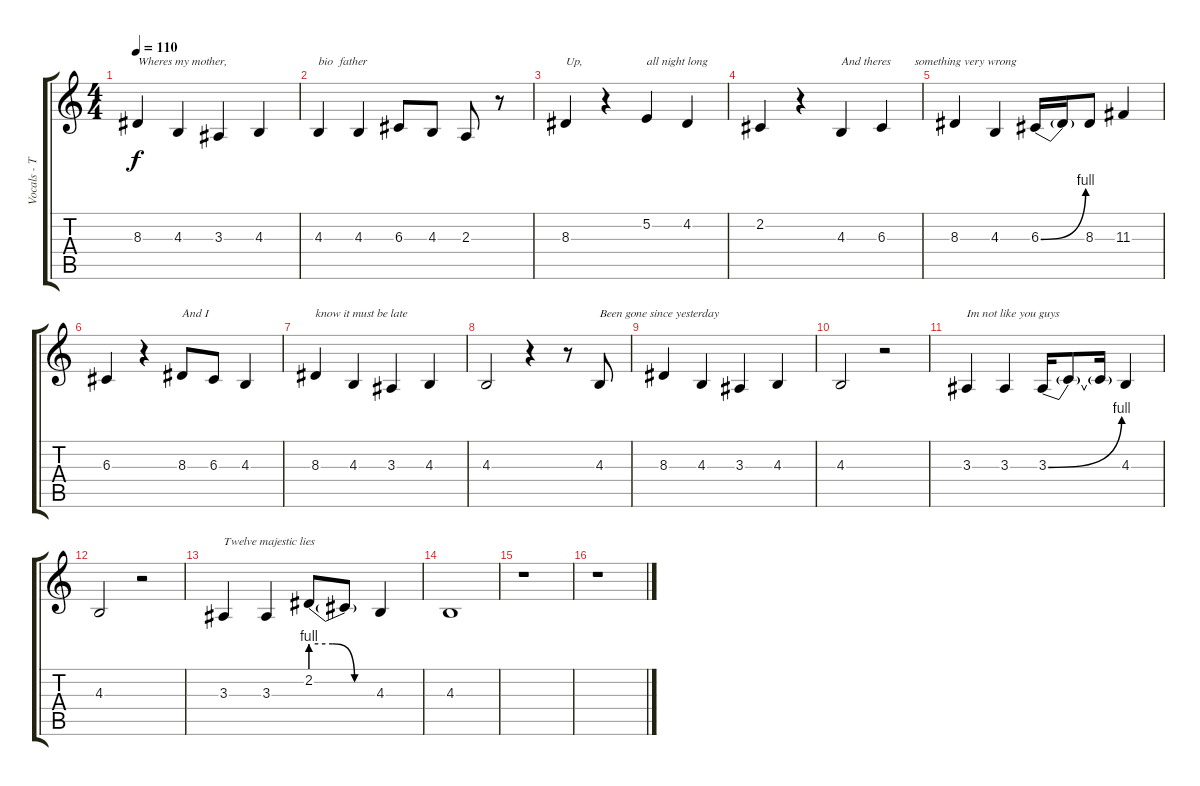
\track ("Vocals - Tom " "Vocals - T") {instrument tenorsax}
\staff {score tabs}
\tuning (E4 B3 G3 D3 A2 E2) {hide}
\ts (4 4)
\tempo 110
\clef g2
\ks c
8.3.4{txt "Wheres my mother, " dy f} 4.3.4 3.3.4 4.3.4 |
4.3.4{txt "bio  father"} 4.3.4 6.3.8 4.3.8 2.3.8 r.8 |
8.3.4{txt "Up,"} r.4 5.2.4{txt "all night long"} 4.2.4 |
2.2.4 r.4 4.3.4{txt "And theres        something very wrong"} 6.3.4 |
8.3.4 4.3.4 6.3{be (bend 0 0 60 4)}.16 6.3{t}.16 8.3.8 11.3.4 |
6.3.4 r.4 8.3.8{txt "And I "} 6.3.8 4.3.4 |
8.3.4{txt "know it must be late"} 4.3.4 3.3.4 4.3.4 |
4.3.2 r.4 r.8 4.3.8{txt "Been gone since yesterday"} |
8.3.4 4.3.4 3.3.4 4.3.4 |
4.3.2 r.2 |
3.3.4{txt "Im not like you guys"} 3.3.4 3.3{be (bend 0 0 60 4)}.16 3.3{t}.8 3.3{t}.16 4.3.4 |
4.3.2 r.2 |
3.3.4{txt "Twelve majestic lies"} 3.3.4 2.2{be (custom 0 4 20 4 40 0 60 0)}.8 2.2{t}.8 4.3.4 |
4.3.1 |
r.1 |
r.1
